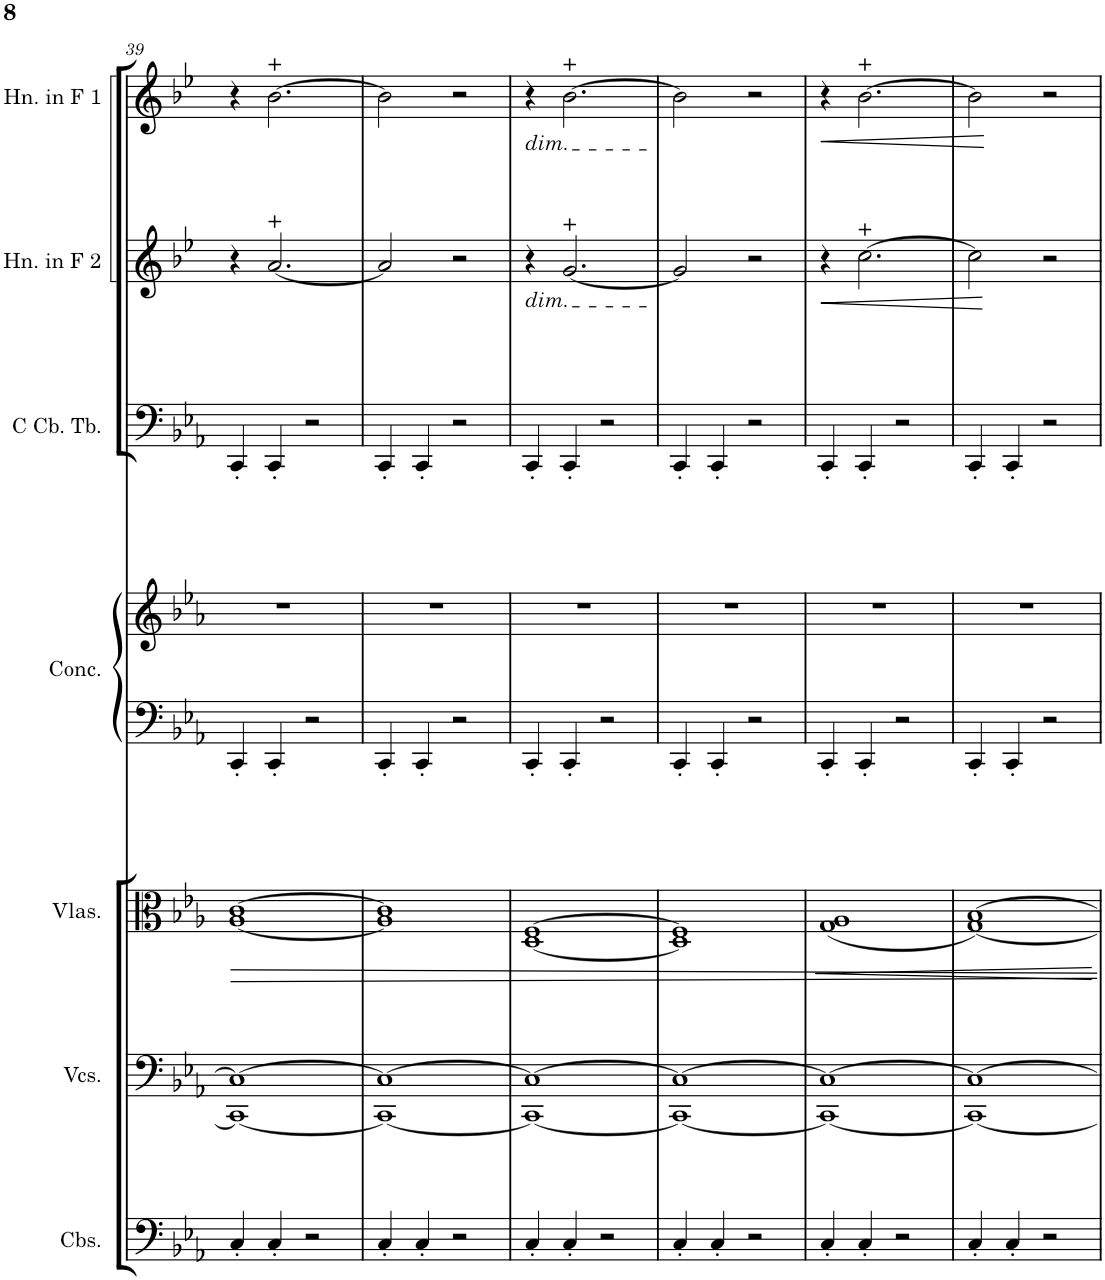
**kern	**kern	**kern	**kern	**kern	**kern	**kern	**dynam	**kern	**dynam
*part7	*part6	*part5	*part4	*part4	*part3	*part2	*part2	*part1	*part1
*staff8	*staff7	*staff6	*staff5	*staff4	*staff3	*staff2	*staff2	*staff1	*staff1
*I"Contrabasses	*I"Violoncellos	*I"Violas	*I"Concertina	*	*I"C Contrabass Tuba	*I"Horn in F 2	*	*I"Horn in F 1	*
*I'Cbs.	*I'Vcs.	*I'Vlas.	*I'Conc.	*	*I'C Cb. Tb.	*I'Hn. in F 2	*	*I'Hn. in F 1	*
!!LO:PB:g=z
*clefF4	*clefF4	*clefC3	*clefF4	*clefG2	*clefF4	*clefG2	*	*clefG2	*
*Trd7c12	*	*	*	*	*	*Trd4c7	*	*Trd4c7	*
*k[b-e-a-]	*k[b-e-a-]	*k[b-e-a-]	*k[b-e-a-]	*k[b-e-a-]	*k[b-e-a-]	*k[b-e-]	*	*k[b-e-]	*
*M4/4	*M4/4	*M4/4	*M4/4	*M4/4	*M4/4	*M4/4	*	*M4/4	*
=39	=39	=39	=39	=39	=39	=39	=39	=39	=39
4C'/	1CC_ 1C_	[1A- [1c	4CC'/	1r	4CC'/	4r	.	4r	.
4C'/	.	.	4CC'/	.	4CC'/	[2.a/	.	[2.b-\	.
2r	.	.	2r	.	2r	.	.	.	.
=40	=40	=40	=40	=40	=40	=40	=40	=40	=40
4C'/	1CC_ 1C_	1A-] 1c]	4CC'/	1r	4CC'/	2a/]	.	2b-\]	.
4C'/	.	.	4CC'/	.	4CC'/	.	.	.	.
2r	.	.	2r	.	2r	2r	.	2r	.
=41	=41	=41	=41	=41	=41	=41	=41	=41	=41
!	!	!	!	!	!	!	!	!LO:TX:b:i:t=dim.	!
!	!	!	!	!	!	!LO:TX:b:i:t=dim.	!	!	!
4C'/	1CC_ 1C_	[1D [1F	4CC'/	1r	4CC'/	4r	.	4r	.
4C'/	.	.	4CC'/	.	4CC'/	[2.g/	.	[2.b-\	.
2r	.	.	2r	.	2r	.	.	.	.
=42	=42	=42	=42	=42	=42	=42	=42	=42	=42
4C'/	1CC_ 1C_	1D] 1F]	4CC'/	1r	4CC'/	2g/]	.	2b-\]	.
4C'/	.	.	4CC'/	.	4CC'/	.	.	.	.
2r	.	.	2r	.	2r	2r	.	2r	.
=43	=43	=43	=43	=43	=43	=43	=43	=43	=43
!	!	!	!	!	!	!	!LO:HP:b	!	!LO:HP:b
4C'/	1CC_ 1C_	(1G 1A-	4CC'/	1r	4CC'/	4r	<	4r	<
4C'/	.	.	4CC'/	.	4CC'/	[2.cc\	.	[2.b-\	.
2r	.	.	2r	.	2r	.	.	.	.
=44	=44	=44	=44	=44	=44	=44	=44	=44	=44
4C'/	1CC_ 1C_	[1G [1B-)	4CC'/	1r	4CC'/	2cc\]	.	2b-\]	.
4C'/	.	.	4CC'/	.	4CC'/	.	.	.	.
2r	.	.	2r	.	2r	2r	[	2r	[
=	=	=	=	=	=	=	=	=	=
*-	*-	*-	*-	*-	*-	*-	*-	*-	*-
